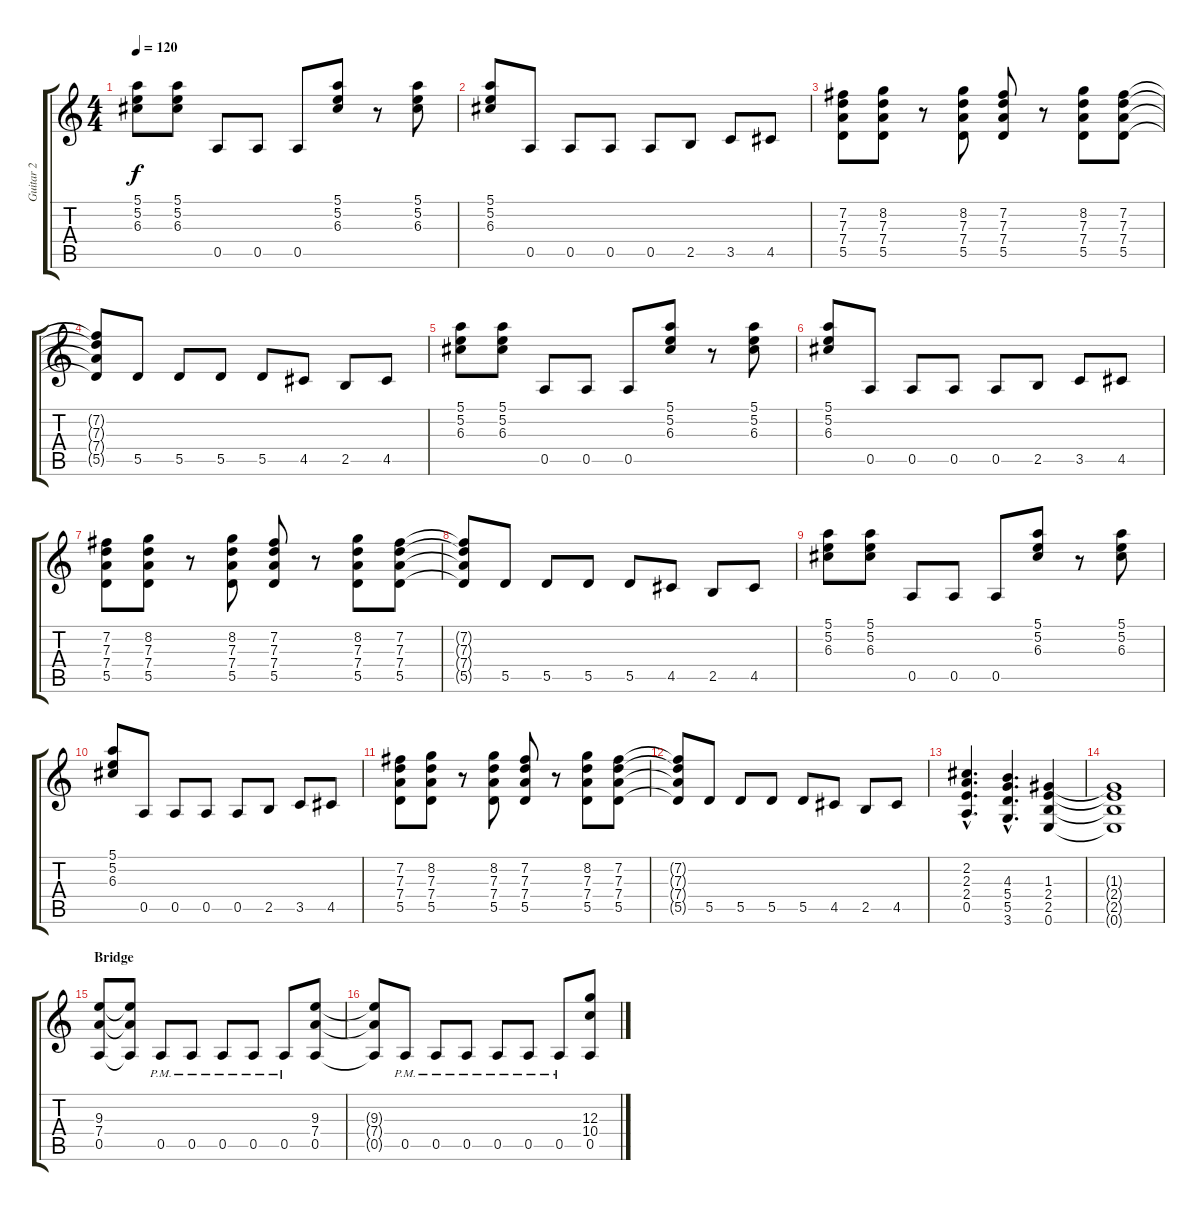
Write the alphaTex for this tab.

\track ("Guitar 2" "Guitar 2") {instrument overdrivenguitar}
\staff {score tabs}
\tuning (E4 B3 G3 D3 A2 E2) {hide}
\ts (4 4)
\tempo 120
\clef g2
\ks c
(5.1 5.2 6.3).8{dy f} (5.1 5.2 6.3).8 0.5.8 0.5.8 0.5.8 (5.1 5.2 6.3).8 r.8 (5.1 5.2 6.3).8 |
(5.1 5.2 6.3).8 0.5.8 0.5.8 0.5.8 0.5.8 2.5.8 3.5.8 4.5.8 |
(7.2 7.3 7.4 5.5).8 (8.2 7.3 7.4 5.5).8 r.8 (8.2 7.3 7.4 5.5).8 (7.2 7.3 7.4 5.5).8 r.8 (8.2 7.3 7.4 5.5).8 (7.2 7.3 7.4 5.5).8 |
(7.2{t} 7.3{t} 7.4{t} 5.5{t}).8 5.5.8 5.5.8 5.5.8 5.5.8 4.5.8 2.5.8 4.5.8 |
(5.1 5.2 6.3).8 (5.1 5.2 6.3).8 0.5.8 0.5.8 0.5.8 (5.1 5.2 6.3).8 r.8 (5.1 5.2 6.3).8 |
(5.1 5.2 6.3).8 0.5.8 0.5.8 0.5.8 0.5.8 2.5.8 3.5.8 4.5.8 |
(7.2 7.3 7.4 5.5).8 (8.2 7.3 7.4 5.5).8 r.8 (8.2 7.3 7.4 5.5).8 (7.2 7.3 7.4 5.5).8 r.8 (8.2 7.3 7.4 5.5).8 (7.2 7.3 7.4 5.5).8 |
(7.2{t} 7.3{t} 7.4{t} 5.5{t}).8 5.5.8 5.5.8 5.5.8 5.5.8 4.5.8 2.5.8 4.5.8 |
(5.1 5.2 6.3).8 (5.1 5.2 6.3).8 0.5.8 0.5.8 0.5.8 (5.1 5.2 6.3).8 r.8 (5.1 5.2 6.3).8 |
(5.1 5.2 6.3).8 0.5.8 0.5.8 0.5.8 0.5.8 2.5.8 3.5.8 4.5.8 |
(7.2 7.3 7.4 5.5).8 (8.2 7.3 7.4 5.5).8 r.8 (8.2 7.3 7.4 5.5).8 (7.2 7.3 7.4 5.5).8 r.8 (8.2 7.3 7.4 5.5).8 (7.2 7.3 7.4 5.5).8 |
(7.2{t} 7.3{t} 7.4{t} 5.5{t}).8 5.5.8 5.5.8 5.5.8 5.5.8 4.5.8 2.5.8 4.5.8 |
(2.2{hac} 2.3{hac} 2.4{hac} 0.5{hac}).4{d} (4.3{hac} 5.4{hac} 5.5{hac} 3.6{hac}).4{d} (1.3 2.4 2.5 0.6).4 |
(1.3{t} 2.4{t} 2.5{t} 0.6{t}).1 |
\section ("" "Bridge")
(9.3 7.4 0.5).8 (9.3{t} 7.4{t} 0.5{t}).8 0.5{pm}.8 0.5{pm}.8 0.5{pm}.8 0.5{pm}.8 0.5{pm}.8 (9.3 7.4 0.5).8 |
(9.3{t} 7.4{t} 0.5{t}).8 0.5{pm}.8 0.5{pm}.8 0.5{pm}.8 0.5{pm}.8 0.5{pm}.8 0.5{pm}.8 (12.3 10.4 0.5).8
